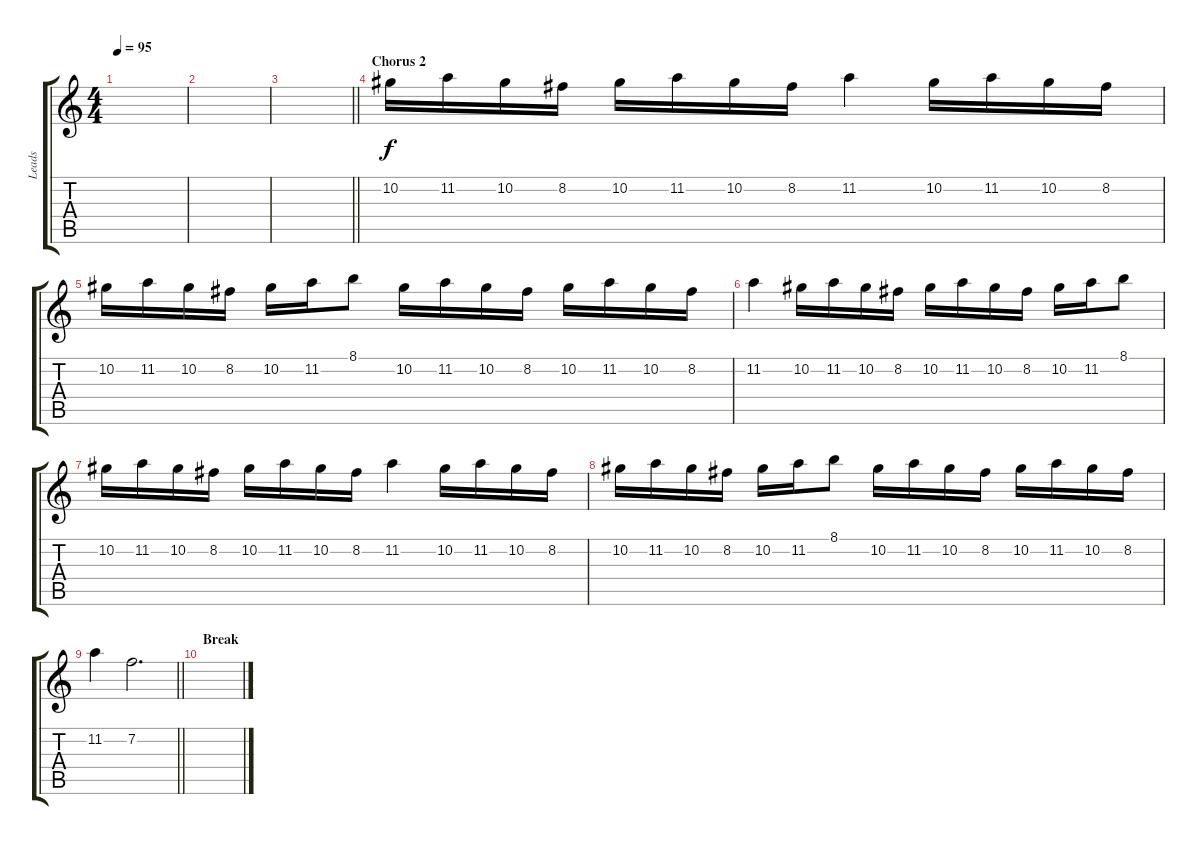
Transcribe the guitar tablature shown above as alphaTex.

\track ("Leads" "Leads") {instrument distortionguitar}
\staff {score tabs}
\tuning (Eb4 Bb3 Gb3 Db3 Ab2 Db2) {hide}
\ts (4 4)
\tempo 95
\clef g2
\ks c
|
|
\barLineRight lightlight
|
\section ("" "Chorus 2")
10.2.16 11.2.16 10.2.16 8.2.16 10.2.16 11.2.16 10.2.16 8.2.16 11.2.4 10.2.16 11.2.16 10.2.16 8.2.16 |
10.2.16 11.2.16 10.2.16 8.2.16 10.2.16 11.2.16 8.1.8 10.2.16 11.2.16 10.2.16 8.2.16 10.2.16 11.2.16 10.2.16 8.2.16 |
11.2.4 10.2.16 11.2.16 10.2.16 8.2.16 10.2.16 11.2.16 10.2.16 8.2.16 10.2.16 11.2.16 8.1.8 |
10.2.16 11.2.16 10.2.16 8.2.16 10.2.16 11.2.16 10.2.16 8.2.16 11.2.4 10.2.16 11.2.16 10.2.16 8.2.16 |
10.2.16 11.2.16 10.2.16 8.2.16 10.2.16 11.2.16 8.1.8 10.2.16 11.2.16 10.2.16 8.2.16 10.2.16 11.2.16 10.2.16 8.2.16 |
\barLineRight lightlight
11.2.4 7.2.2{d} |
\section ("" "Break ")
